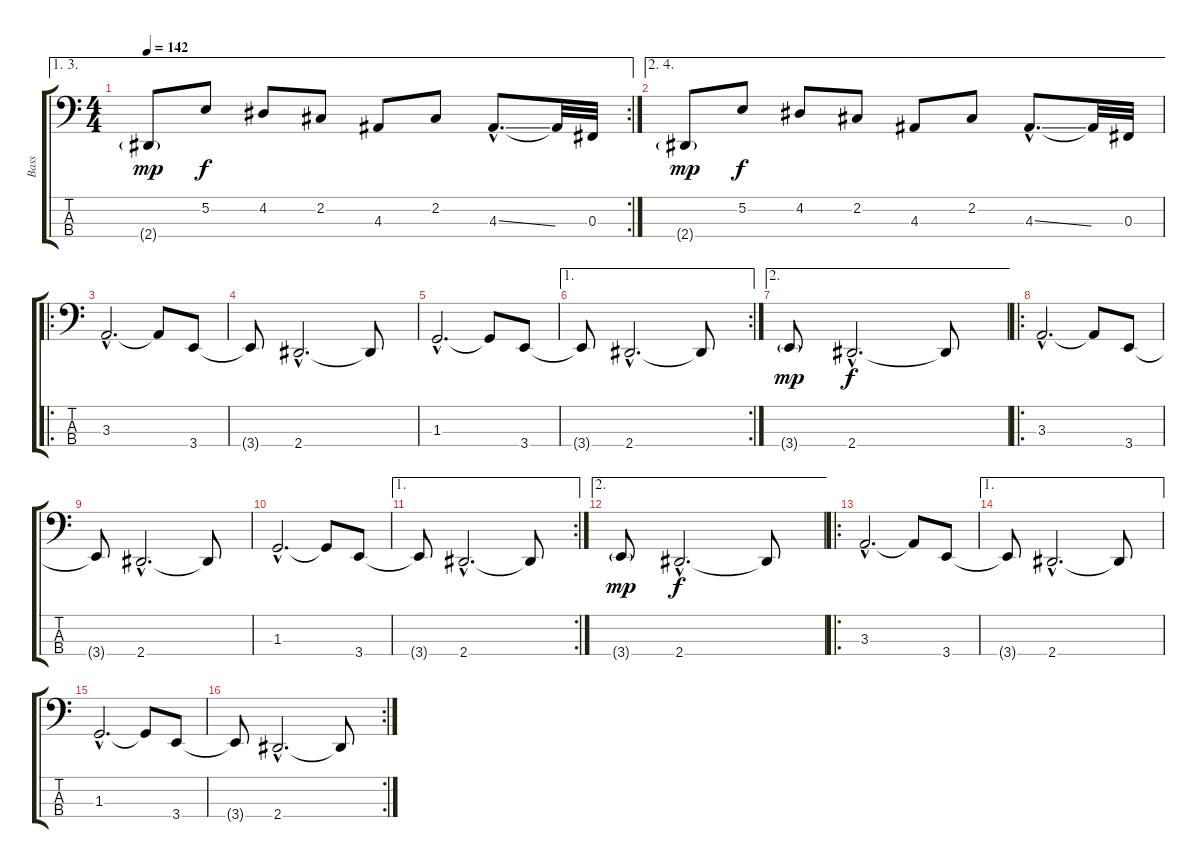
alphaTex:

\track ("Bass" "Bass") {instrument electricbassfinger}
\staff {score tabs}
\tuning (E2 B1 Gb1 Db1) {hide}
\ae (1 3)
\rc 2
\ts (4 4)
\tempo 142
\clef f4
\ks c
2.4{g}.8{dy mp} 5.2.8{dy f} 4.2.8 2.2.8 4.3.8 2.2.8 4.3{ss hac}.8{d} 4.3{t}.32 0.3.32 |
\ae (2 4)
2.4{g}.8{dy mp} 5.2.8{dy f} 4.2.8 2.2.8 4.3.8 2.2.8 4.3{ss hac}.8{d} 4.3{t}.32 0.3.32 |
\ro
3.3{hac}.2{d} 3.3{t}.8 3.4.8 |
3.4{t}.8 2.4{hac}.2{d} 2.4{t}.8 |
1.3{hac}.2{d} 1.3{t}.8 3.4.8 |
\ae 1
\rc 2
3.4{t}.8 2.4{hac}.2{d} 2.4{t}.8 |
\ae 2
3.4{g}.8{dy mp} 2.4{hac}.2{d dy f} 2.4{t}.8 |
\ro
3.3{hac}.2{d} 3.3{t}.8 3.4.8 |
3.4{t}.8 2.4{hac}.2{d} 2.4{t}.8 |
1.3{hac}.2{d} 1.3{t}.8 3.4.8 |
\ae 1
\rc 2
3.4{t}.8 2.4{hac}.2{d} 2.4{t}.8 |
\ae 2
3.4{g}.8{dy mp} 2.4{hac}.2{d dy f} 2.4{t}.8 |
\ro
3.3{hac}.2{d} 3.3{t}.8 3.4.8 |
\ae 1
3.4{t}.8 2.4{hac}.2{d} 2.4{t}.8 |
1.3{hac}.2{d} 1.3{t}.8 3.4.8 |
\rc 2
3.4{t}.8 2.4{hac}.2{d} 2.4{t}.8
